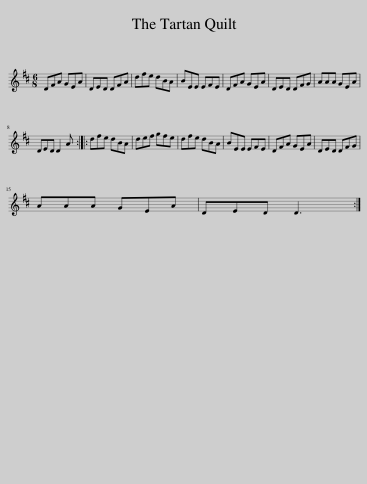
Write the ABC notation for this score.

X:1
L:1/8
M:6/8
I:linebreak $
K:D
V:1 treble
V:1
 DFA GEA | DED DFA | dfe dBA | BEE EFE | DFA GEA | %5
 DED DFG | AAA GEA |$ DED D2 A :: dfe dBA | def gfe | %10
 dfe dBA | BEE EFE | DFA GEA | DED DFG |$ AAA GEA | %15
 DED D3 :| %16
